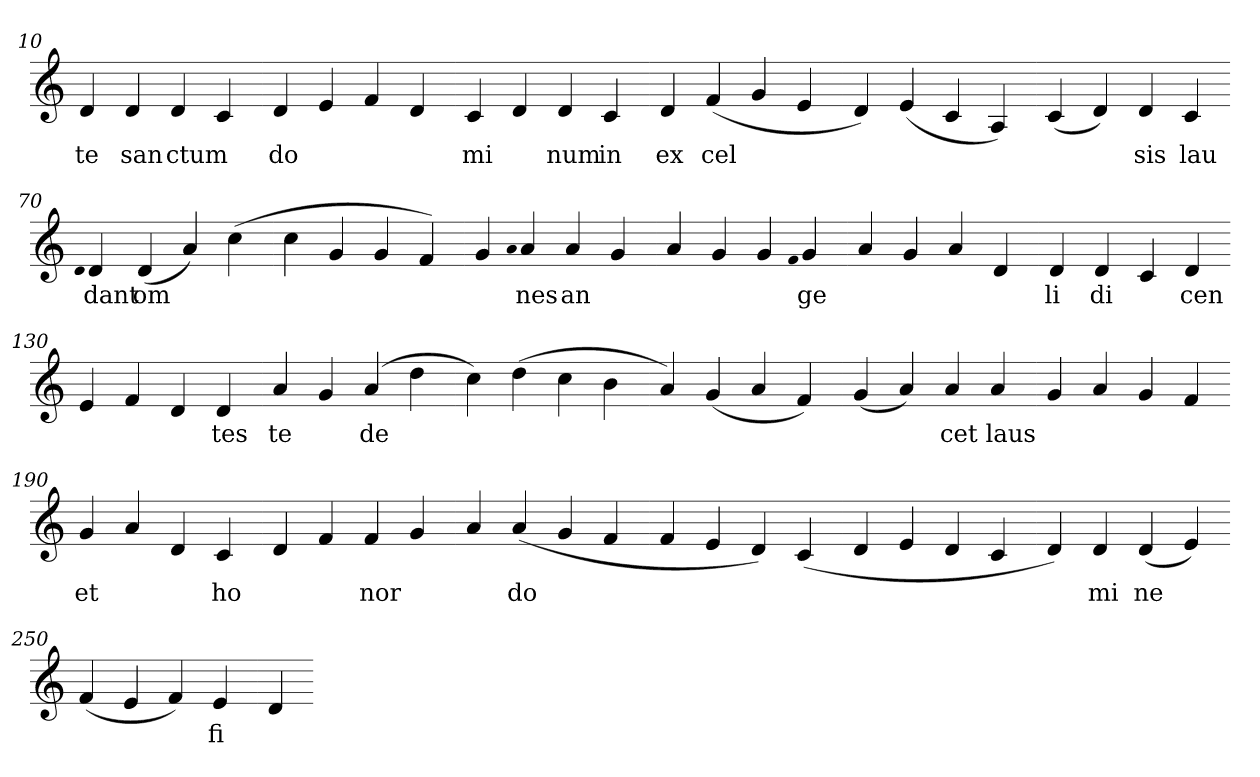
**kern	**text
*part1	*part1
*staff1	*staff1
*clefG2	*
=10.	=10.
4d	te
4d	san
4d	ctum
4c	.
=20.-	=20.-
4d	do
4e	.
4f	.
4d	.
=30.-	=30.-
4c	mi
4d	.
4d	num
4c	in
=40.-	=40.-
4d	ex
(>4f	cel
4g	.
4e	.
=50.-	=50.-
4d)	.
(>4e	.
4c	.
4A)	.
=60.-	=60.-
(>4c	.
4d)	.
4d	sis
4c	lau
=70.-	=70.-
qqd	.
4d	dant
(>4d	om
4a)	.
(>4cc	.
=80.-	=80.-
4cc	.
4g	.
4g	.
4f)	.
=90.-	=90.-
(>4g	.
qqa	.
4a	nes
4a	an
4g	.
=100.-	=100.-
4a	.
4g	.
4g	.
qqf	.
4g	ge
=110.-	=110.-
4a	.
4g	.
4a	.
4d	.
=120.-	=120.-
4d	li
4d	di
4c	.
4d	cen
=130.-	=130.-
4e	.
4f	.
4d	.
4d	tes
=140.-	=140.-
4a	te
4g	.
(>4a	de
4dd	.
=150.-	=150.-
4cc)	.
(>4dd	.
4cc	.
4b	.
=160.-	=160.-
4a)	.
(>4g	.
4a	.
4f)	.
=170.-	=170.-
(>4g	.
4a)	.
4a	cet
4a	laus
=180.-	=180.-
4g	.
4a	.
4g	.
4f	.
=190.-	=190.-
4g	et
4a	.
4d	.
4c	ho
=200.-	=200.-
4d	.
4f	.
4f	nor
4g	.
=210.-	=210.-
4a	.
(>4a	do
4g	.
4f	.
=220.-	=220.-
4f	.
4e	.
4d)	.
(>4c	.
=230.-	=230.-
4d	.
4e	.
4d	.
4c	.
=240.-	=240.-
4d)	.
4d	mi
(>4d	ne
4e)	.
=250.-	=250.-
(>4f	.
4e	.
4f)	.
4e	fi
=260.-	=260.-
4d	.
=-	=-
*-	*-
